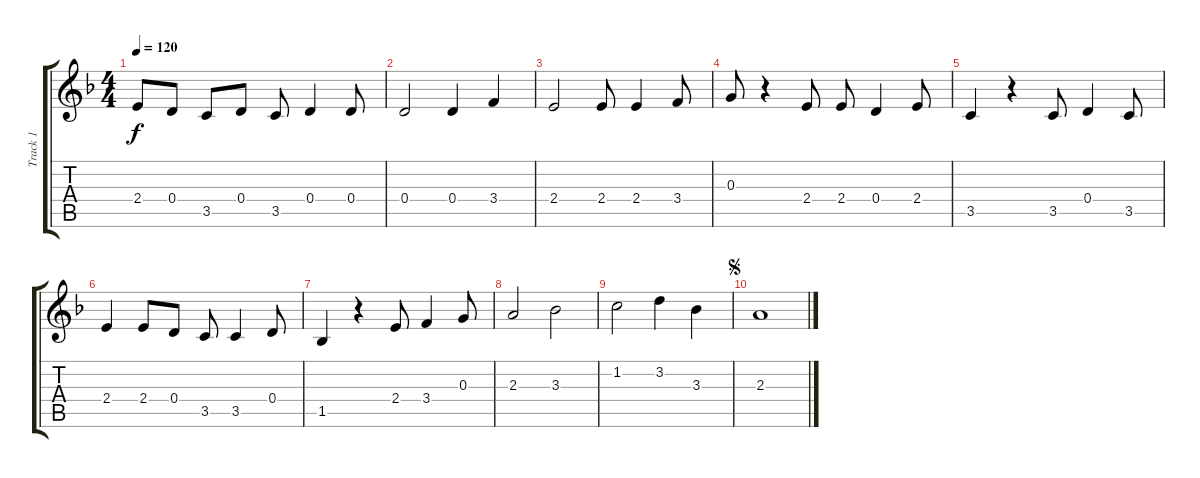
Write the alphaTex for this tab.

\track ("Track 1" "Track 1") {instrument acousticguitarsteel}
\staff {score tabs}
\tuning (E4 B3 G3 D3 A2 E2) {hide}
\ts (4 4)
\tempo 120
\clef g2
\ks f
2.4.8{dy f} 0.4.8 3.5.8 0.4.8 3.5.8 0.4.4 0.4.8 |
0.4.2 0.4.4 3.4.4 |
2.4.2 2.4.8 2.4.4 3.4.8 |
0.3.8 r.4 2.4.8 2.4.8 0.4.4 2.4.8 |
3.5.4 r.4 3.5.8 0.4.4 3.5.8 |
2.4.4 2.4.8 0.4.8 3.5.8 3.5.4 0.4.8 |
1.5.4 r.4 2.4.8 3.4.4 0.3.8 |
2.3.2 3.3.2 |
1.2.2 3.2.4 3.3.4 |
\jump segno
2.3.1
